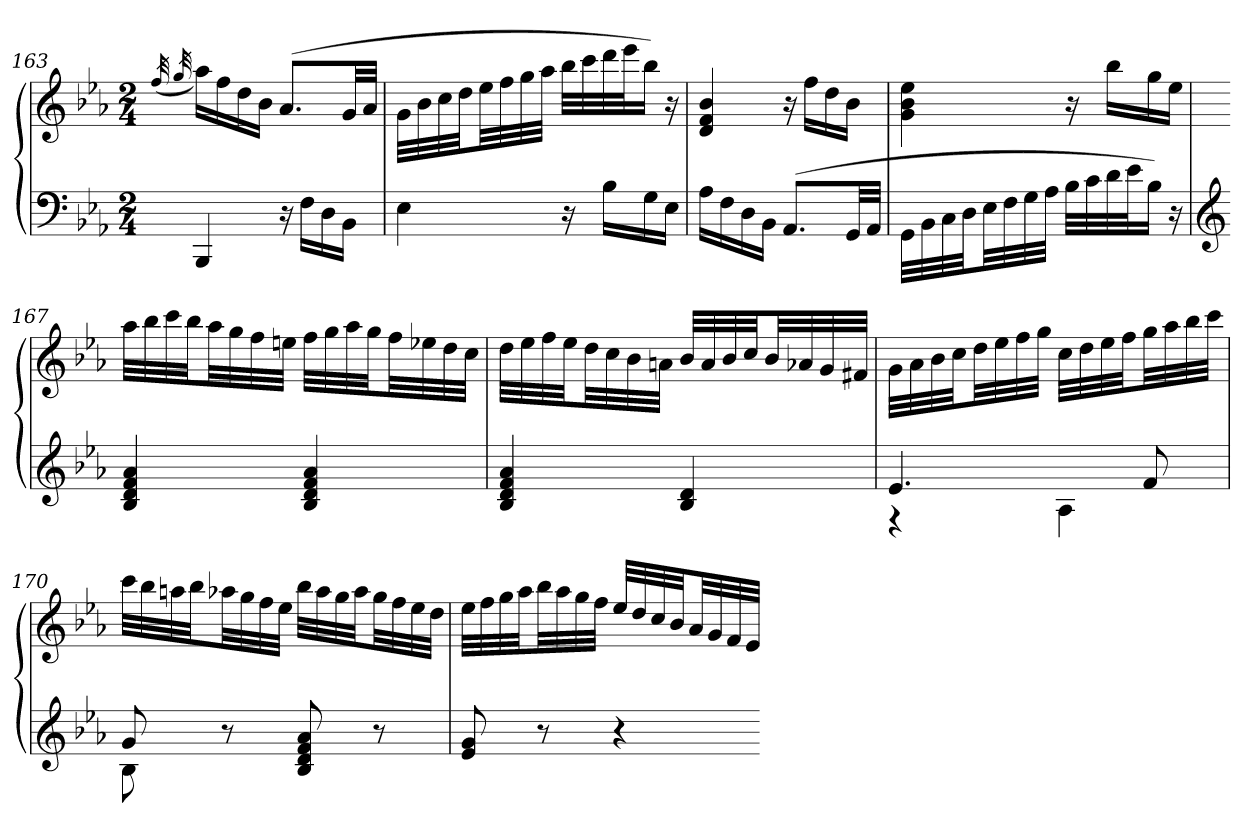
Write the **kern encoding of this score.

**kern	**kern
*part1	*part1
*staff2	*staff1
*clefF4	*clefG2
*k[b-e-a-]	*k[b-e-a-]
*E-:	*E-:
*M2/4	*M2/4
=163	=163
.	(32qff
.	32qgg
4BBB-	16aa-LL)
.	16ff
.	16dd
.	16b-JJ
16r	(8.a-L
16FLL	.
16D	.
16BB-JJ	32gLL
.	32a-JJJ
=164	=164
4E-	32gLLL
.	32b-
.	32cc
.	32ddJJ
.	32ee-LL
.	32ff
.	32gg
.	32aa-JJJ
16r	32bb-LLL
.	32ccc
16B-LL	32ddd
.	32eee-J
16G	16bb-JJ)
16E-JJ	16r
=165	=165
16A-LL	4d 4f 4b-
16F	.
16D	.
16BB-JJ	.
(8.AA-L	16r
.	16ffLL
.	16dd
32GGLL	16b-JJ
32AA-JJJ	.
=166	=166
32GGLLL	4g 4b- 4ee-
32BB-	.
32C	.
32DJJ	.
32E-LL	.
32F	.
32G	.
32A-JJJ	.
32B-LLL	16r
32c	.
32d	16bb-LL
32e-J	.
16B-JJ)	16gg
16r	16ee-JJ
=167	=167
*clefG2	*
4B- 4d 4f 4a-	32aa-LLL
.	32bb-
.	32ccc
.	32bb-JJ
.	32aa-LL
.	32gg
.	32ff
.	32eenJJJ
4B- 4d 4f 4a-	32ffLLL
.	32gg
.	32aa-
.	32ggJJ
.	32ffLL
.	32ee-X
.	32dd
.	32ccJJJ
=168	=168
4B- 4d 4f 4a-	32ddLLL
.	32ee-
.	32ff
.	32ee-JJ
.	32ddLL
.	32cc
.	32b-
.	32anJJJ
4B- 4d	32b-LLL
.	32a
.	32b-
.	32ccJJ
.	32b-LL
.	32a-X
.	32g
.	32f#XJJJ
=169	=169
*^	*
4.e-	4r	32gLLL
.	.	32a-
.	.	32b-
.	.	32ccJJ
.	.	32ddLL
.	.	32ee-
.	.	32ff
.	.	32ggJJJ
.	4A-	32ccLLL
.	.	32dd
.	.	32ee-
.	.	32ffJJ
8f	.	32ggLL
.	.	32aa-
.	.	32bb-
.	.	32cccJJJ
=170	=170	=170
8g	8B-	32cccLLL
.	.	32bb-
.	.	32aan
.	.	32bb-JJ
8r	4.ryy	32aa-XLL
.	.	32gg
.	.	32ff
.	.	32ee-JJJ
8B- 8d 8f 8a-	.	32bb-LLL
.	.	32aa-
.	.	32gg
.	.	32aa-JJ
8r	.	32ggLL
.	.	32ff
.	.	32ee-
.	.	32ddJJJ
*v	*v	*
=171	=171
8e- 8g	32ee-LLL
.	32ff
.	32gg
.	32aa-JJ
8r	32bb-LL
.	32aa-
.	32gg
.	32ffJJJ
4r	32ee-LLL
.	32dd
.	32cc
.	32b-JJ
.	32a-LL
.	32g
.	32f
.	32e-JJJ
=-	=-
*-	*-
